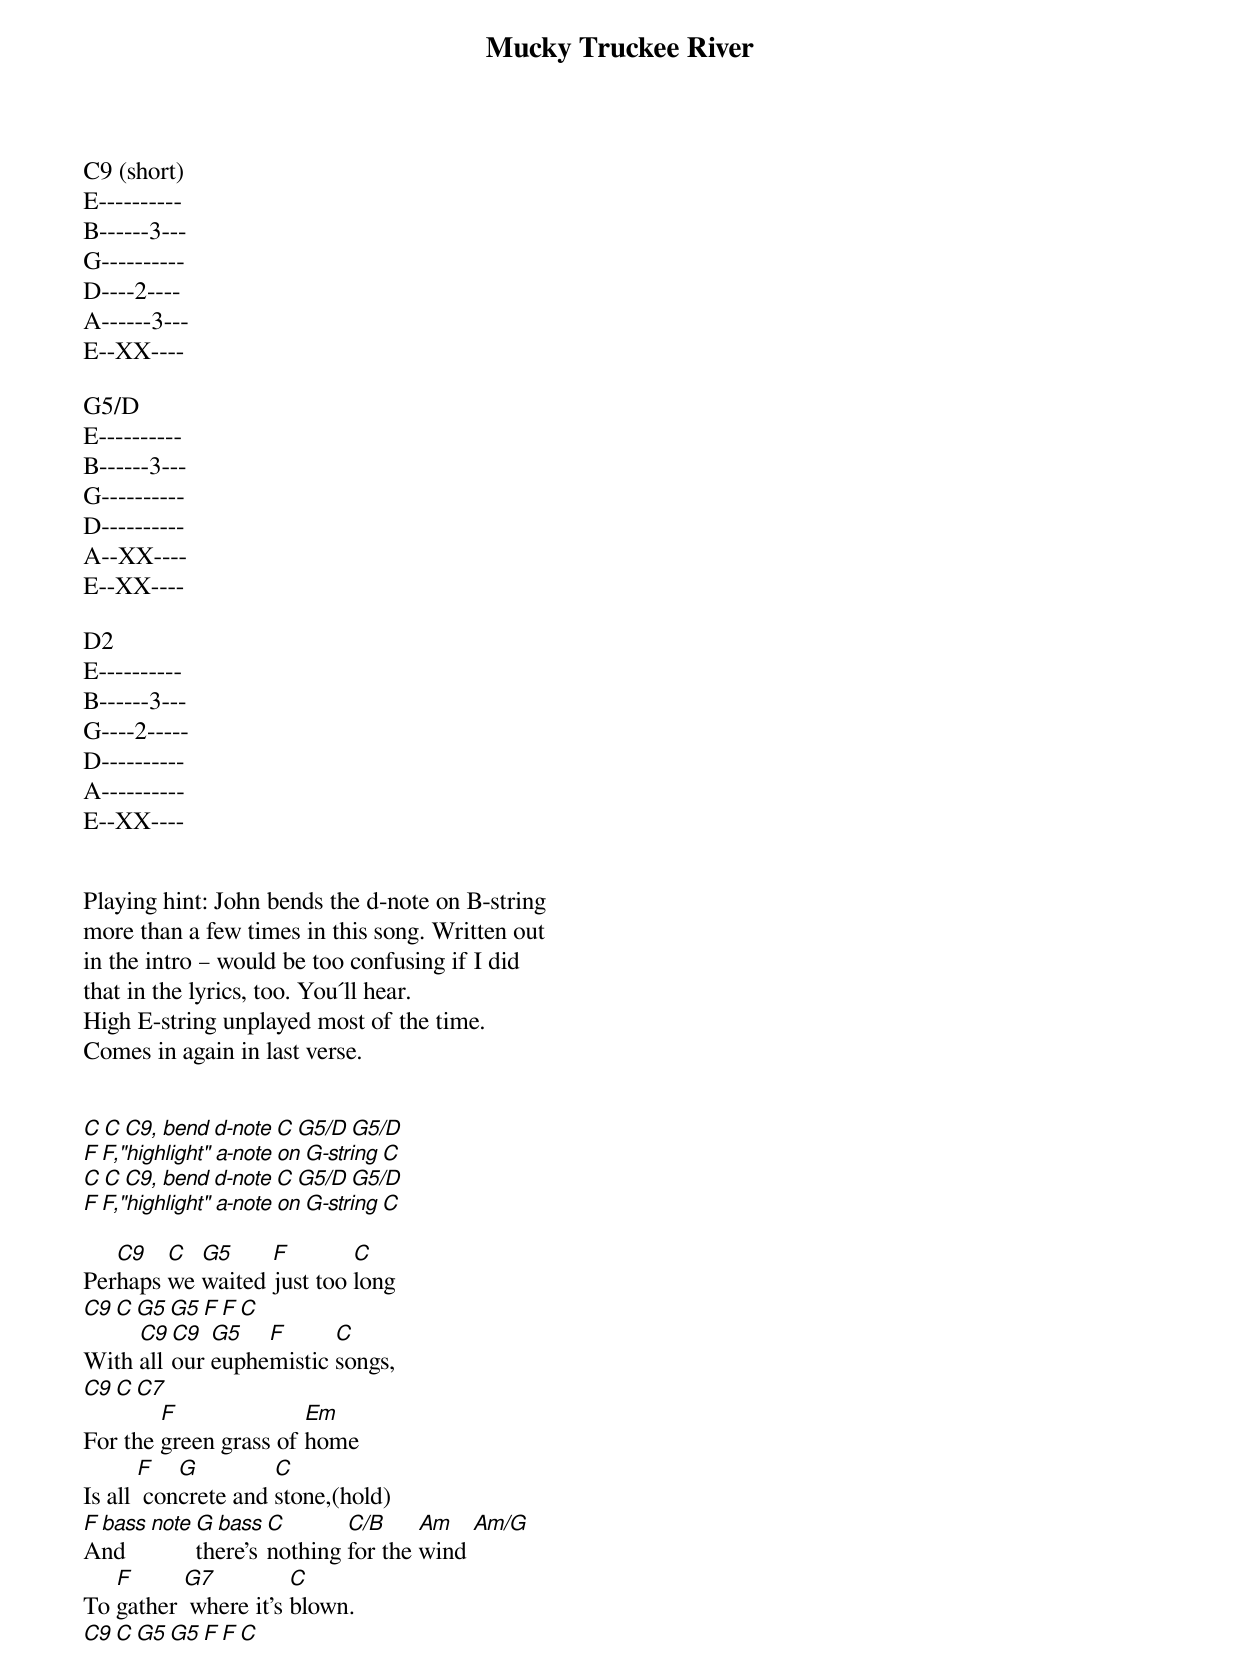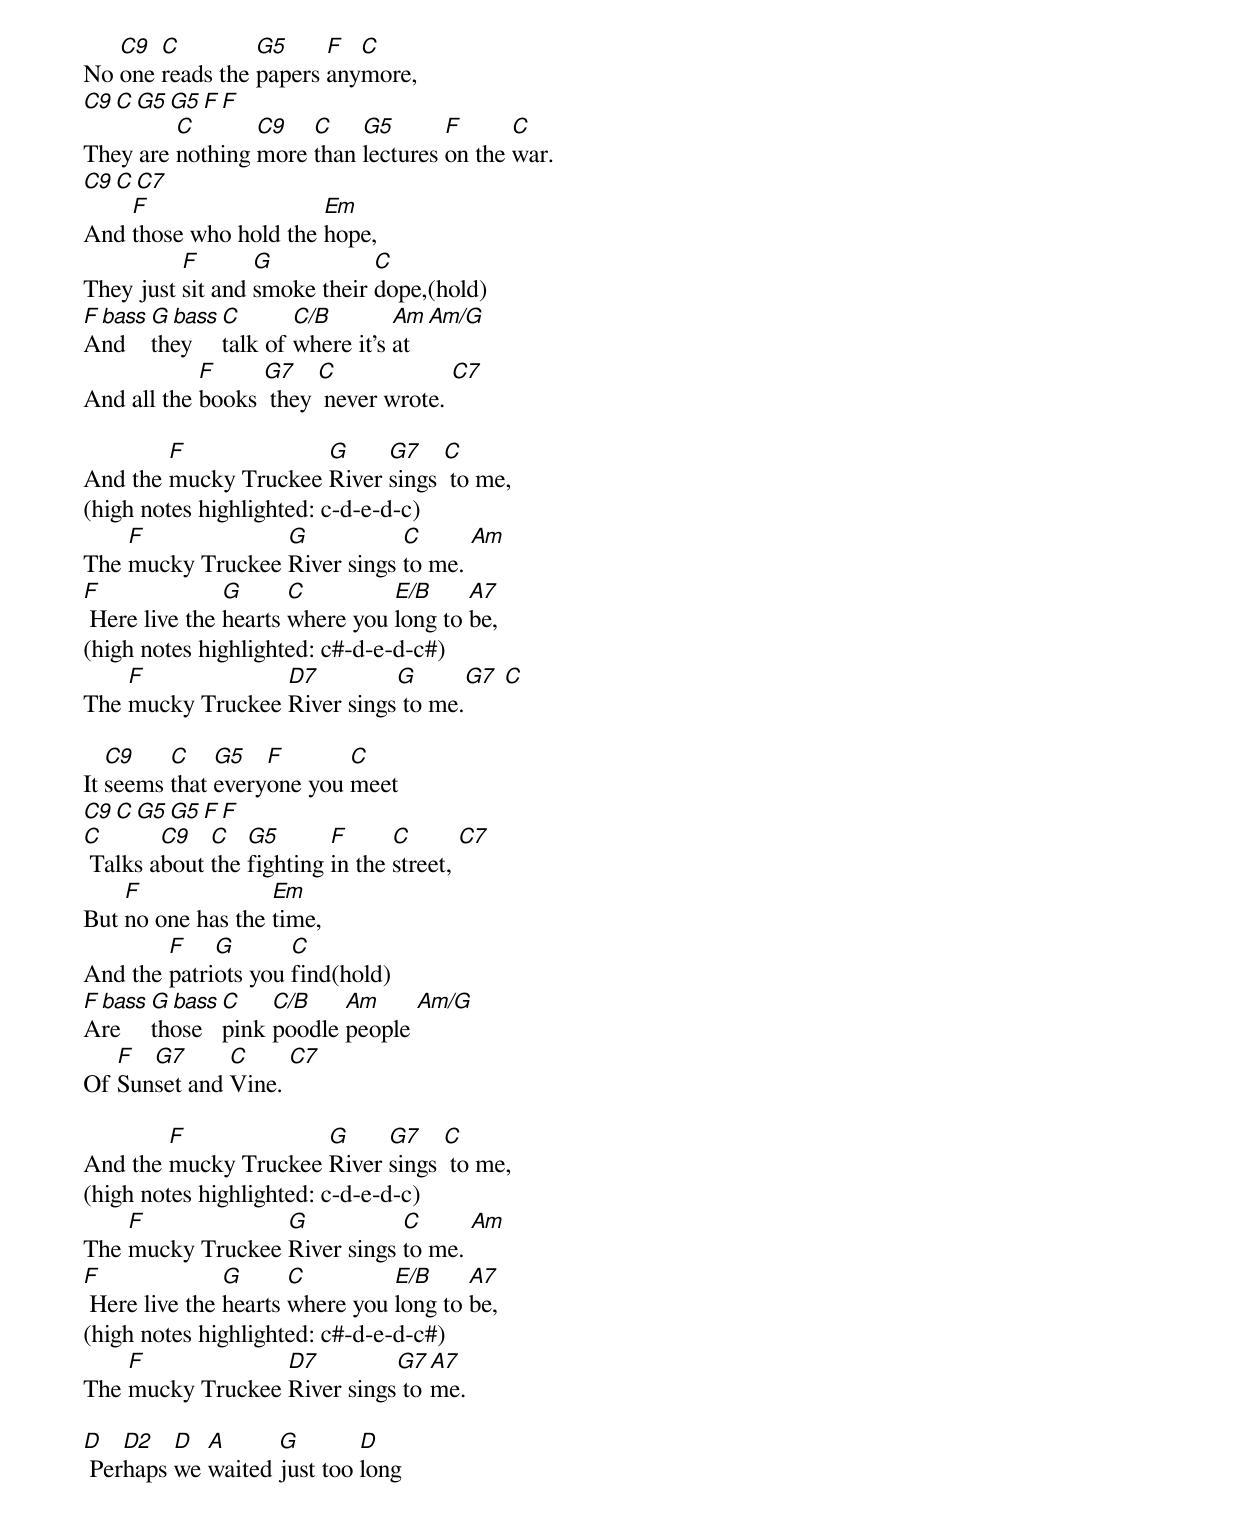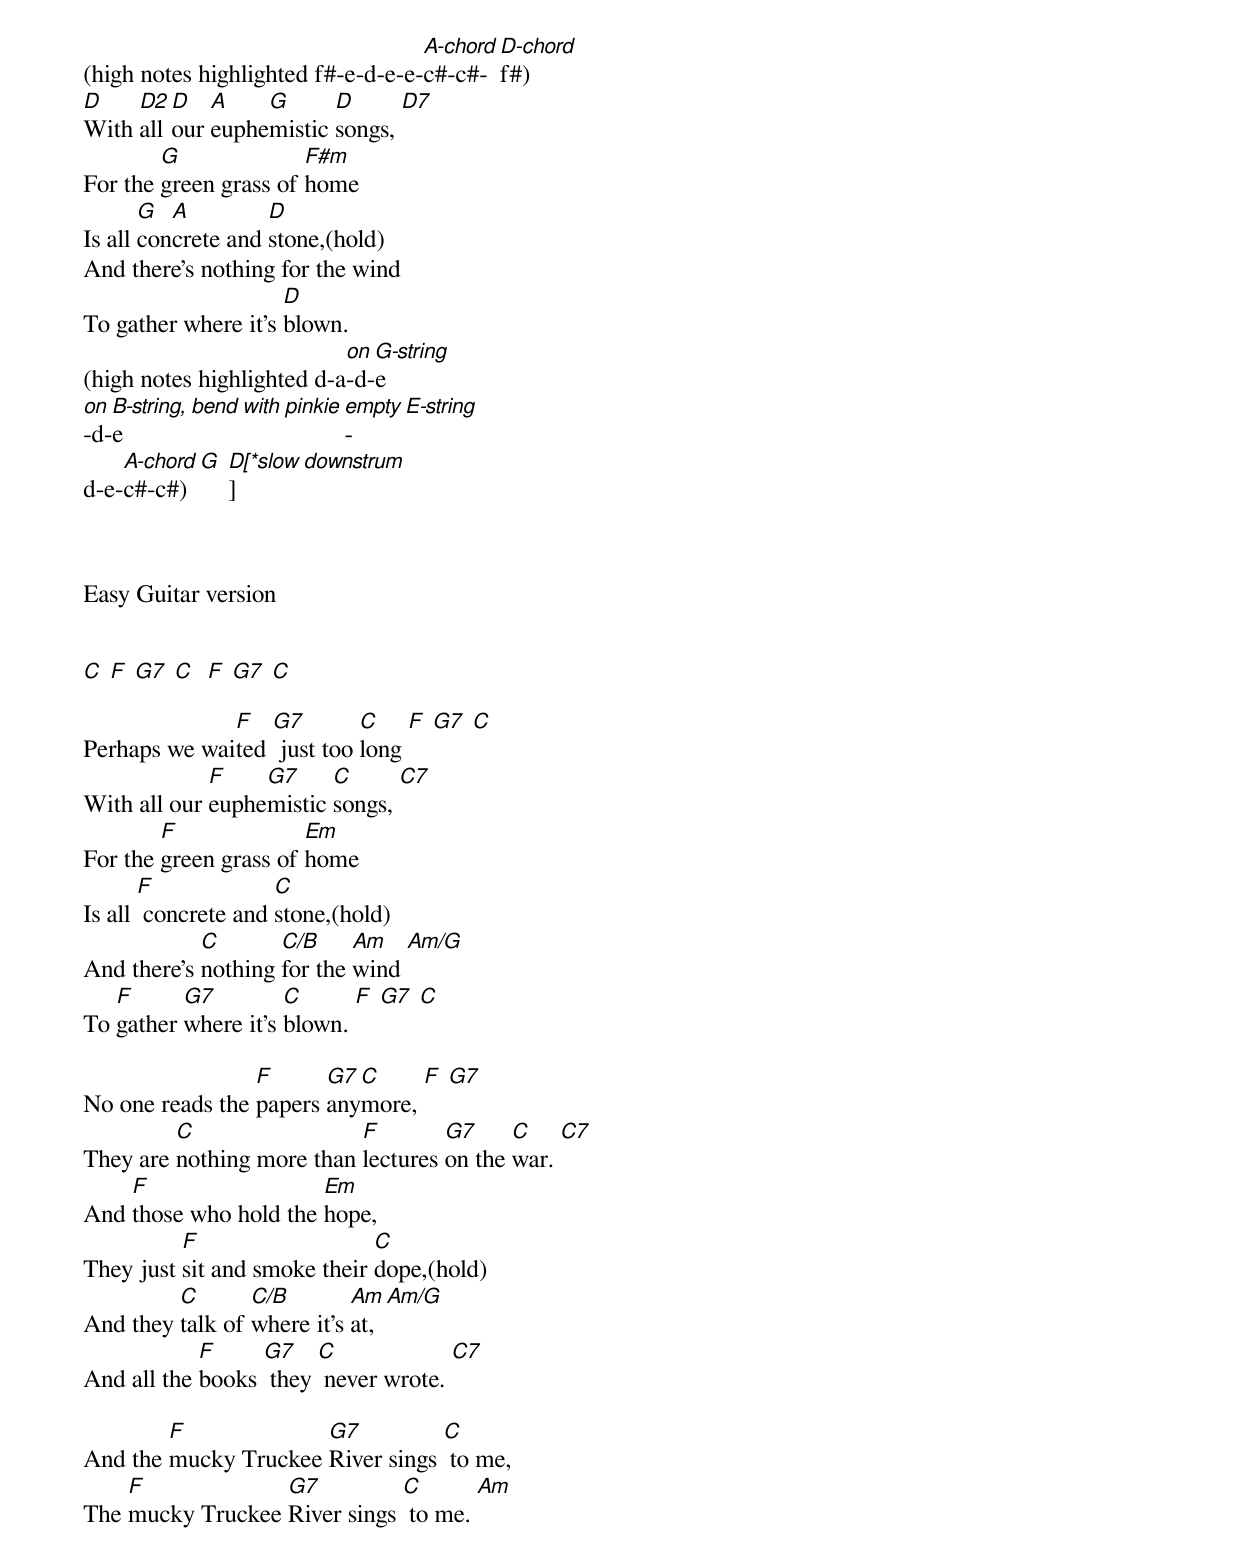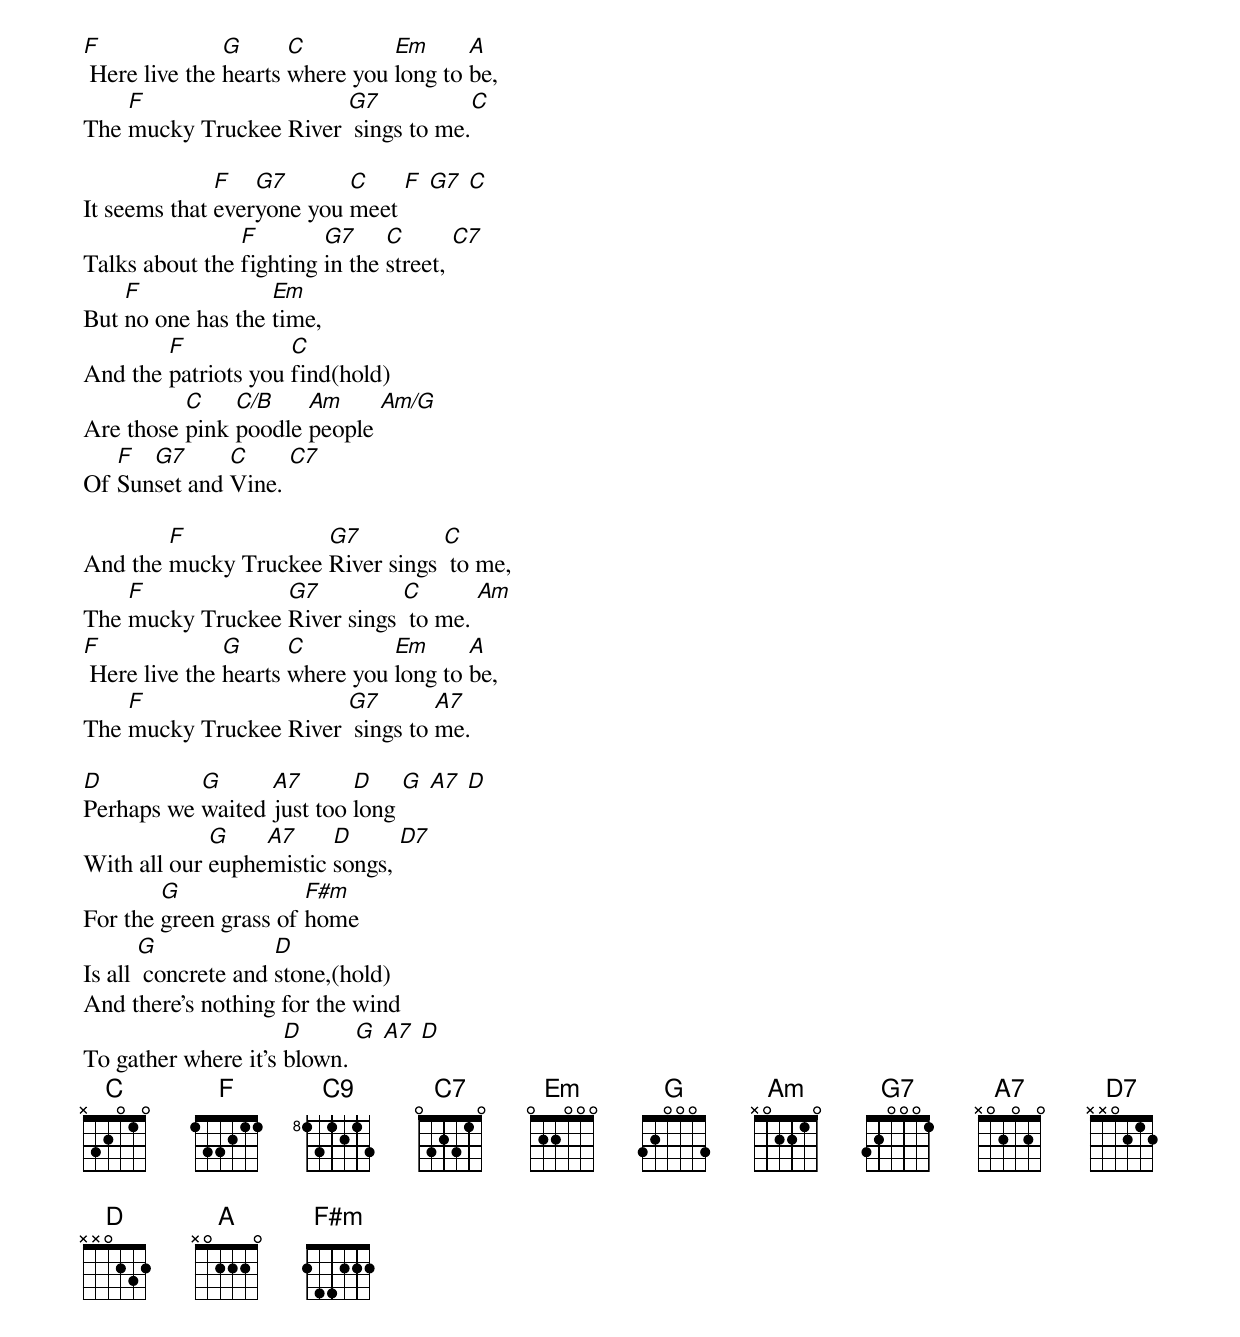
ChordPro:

{title: Mucky Truckee River}
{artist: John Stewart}
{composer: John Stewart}
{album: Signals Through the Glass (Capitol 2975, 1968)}

C9 (short)
E----------
B------3---
G----------
D----2----
A------3---
E--XX----

G5/D
E----------
B------3---
G----------
D----------
A--XX----
E--XX----

D2
E----------
B------3---
G----2-----
D----------
A----------
E--XX----


Playing hint: John bends the d-note on B-string
more than a few times in this song. Written out
in the intro – would be too confusing if I did
that in the lyrics, too. You´ll hear.
High E-string unplayed most of the time.
Comes in again in last verse.


[C][C][C9, bend d-note][C][G5/D][G5/D]
[F][F,"highlight" a-note on G-string][C]
[C][C][C9, bend d-note][C][G5/D][G5/D]
[F][F,"highlight" a-note on G-string][C]

Per[C9]haps [C]we [G5]waited [F]just too [C]long
[C9][C][G5][G5][F][F][C]
With [C9]all [C9]our [G5]euphe[F]mistic [C]songs,
[C9][C][C7]
For the [F]green grass of [Em]home
Is all [F] con[G]crete and [C]stone,(hold)
[F bass note]And [G bass]there's [C]nothing [C/B]for the [Am]wind [Am/G]
To [F]gather [G7] where it's [C]blown.
[C9][C][G5][G5][F][F][C]

No [C9]one [C]reads the [G5]papers [F]any[C]more,
[C9][C][G5][G5][F][F]
They are [C]nothing [C9]more [C]than [G5]lectures [F]on the [C]war.
[C9][C][C7]
And [F]those who hold the [Em]hope,
They just [F]sit and [G]smoke their [C]dope,(hold)
[F bass]And [G bass]they [C]talk of [C/B]where it's [Am]at [Am/G]
And all the [F]books [G7] they [C] never wrote. [C7]

And the [F]mucky Truckee [G]River [G7]sings [C] to me,
(high notes highlighted: c-d-e-d-c)
The [F]mucky Truckee [G]River sings [C]to me. [Am]
[F] Here live the [G]hearts [C]where you [E/B]long to [A7]be,
(high notes highlighted: c#-d-e-d-c#)
The [F]mucky Truckee [D7]River sings[G] to me.[G7] [C]

It [C9]seems [C]that [G5]every[F]one you [C]meet
[C9][C][G5][G5][F][F]
[C] Talks a[C9]bout [C]the [G5]fighting [F]in the [C]street, [C7]
But [F]no one has the [Em]time,
And the [F]patri[G]ots you [C]find(hold)
[F bass]Are [G bass]those [C]pink [C/B]poodle [Am]people [Am/G]
Of [F]Sun[G7]set and [C]Vine. [C7]

And the [F]mucky Truckee [G]River [G7]sings [C] to me,
(high notes highlighted: c-d-e-d-c)
The [F]mucky Truckee [G]River sings [C]to me. [Am]
[F] Here live the [G]hearts [C]where you [E/B]long to [A7]be,
(high notes highlighted: c#-d-e-d-c#)
The [F]mucky Truckee [D7]River sings[G7] to [A7]me.

[D] Per[D2]haps [D]we [A]waited [G]just too [D]long
(high notes highlighted f#-e-d-e-e-[A-chord]c#-c#-[D-chord]f#)
[D]With [D2]all [D]our [A]euphe[G]mistic [D]songs, [D7]
For the [G]green grass of [F#m]home
Is all [G]con[A]crete and [D]stone,(hold)
And there's nothing for the wind
To gather where it's [D]blown.
(high notes highlighted d-a[*on G-string]-d-e
[*on B-string, bend with pinkie]-d-e[*empty E-string]-
d-e-[A-chord]c#-c#) [G] [D[*slow downstrum]]



Easy Guitar version


[C] [F] [G7] [C]  [F] [G7] [C]

Perhaps we wai[F]ted [G7] just too [C]long [F] [G7] [C]
With all our [F]euphe[G7]mistic [C]songs, [C7]
For the [F]green grass of [Em]home
Is all [F] concrete and [C]stone,(hold)
And there's [C]nothing [C/B]for the [Am]wind [Am/G]
To [F]gather [G7]where it's [C]blown. [F] [G7] [C]

No one reads the [F]papers [G7]any[C]more, [F] [G7]
They are [C]nothing more than [F]lectures [G7]on the [C]war. [C7]
And [F]those who hold the [Em]hope,
They just [F]sit and smoke their [C]dope,(hold)
And they [C]talk of [C/B]where it's [Am]at, [Am/G]
And all the [F]books [G7] they [C] never wrote. [C7]

And the [F]mucky Truckee [G7]River sings [C] to me,
The [F]mucky Truckee [G7]River sings [C] to me. [Am]
[F] Here live the [G]hearts [C]where you [Em]long to [A]be,
The [F]mucky Truckee River [G7] sings to me.[C]

It seems that [F]ever[G7]yone you [C]meet [F] [G7] [C]
Talks about the [F]fighting [G7]in the [C]street, [C7]
But [F]no one has the [Em]time,
And the [F]patriots you [C]find(hold)
Are those [C]pink [C/B]poodle [Am]people [Am/G]
Of [F]Sun[G7]set and [C]Vine. [C7]

And the [F]mucky Truckee [G7]River sings [C] to me,
The [F]mucky Truckee [G7]River sings [C] to me. [Am]
[F] Here live the [G]hearts [C]where you [Em]long to [A]be,
The [F]mucky Truckee River [G7] sings to [A7]me.

[D]Perhaps we [G]waited [A7]just too [D]long [G] [A7] [D]
With all our [G]euphe[A7]mistic [D]songs, [D7]
For the [G]green grass of [F#m]home
Is all [G] concrete and [D]stone,(hold)
And there's nothing for the wind
To gather where it's [D]blown. [G] [A7] [D]
